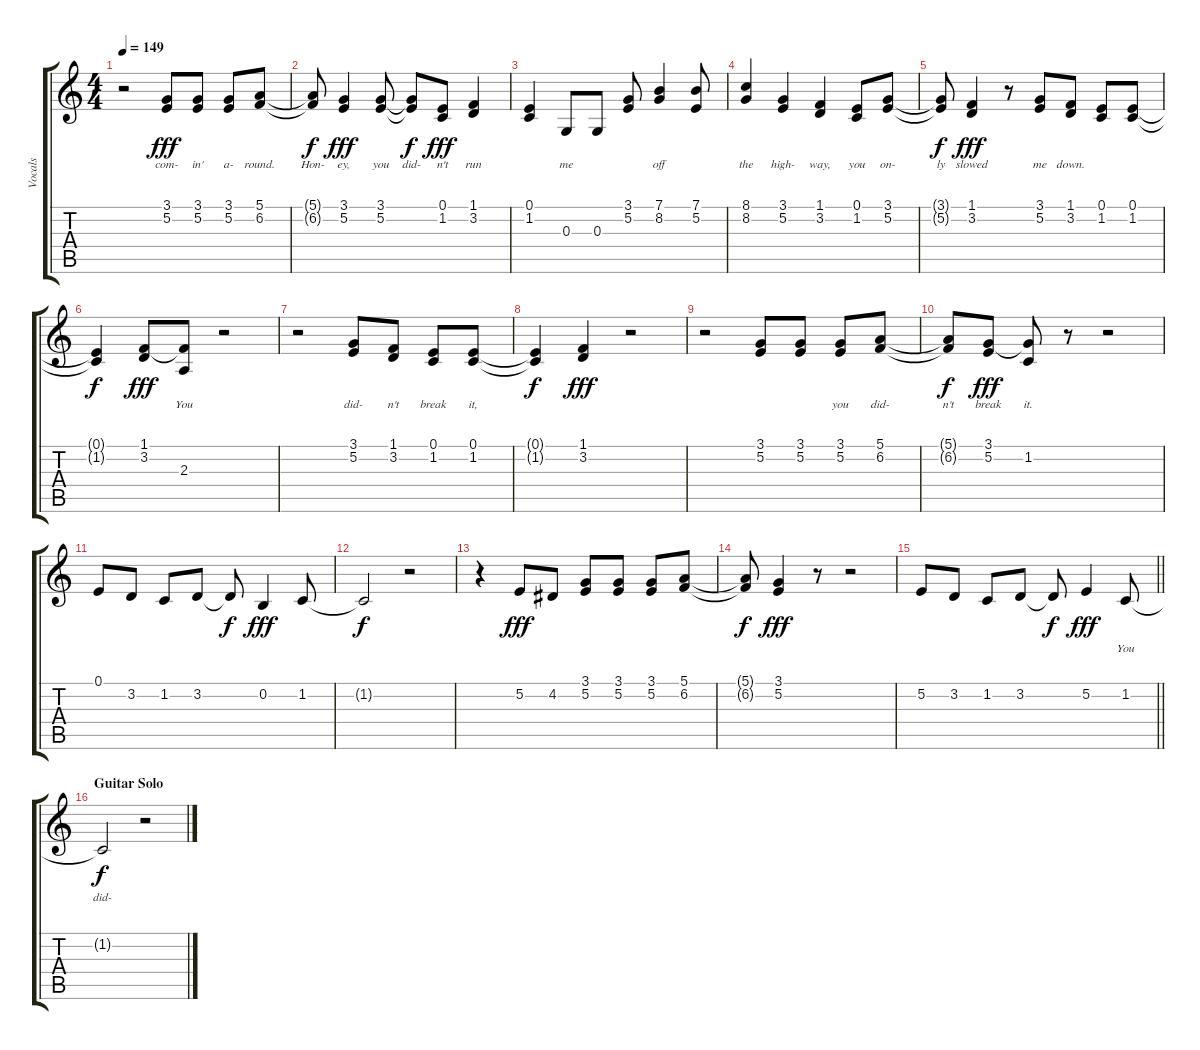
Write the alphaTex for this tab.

\track ("Vocals" "Vocals") {instrument lead6voice}
\staff {score tabs}
\tuning (E4 B3 G3 D3 A2 E2) {hide}
\ts (4 4)
\tempo 149
\clef g2
\ks c
r.2{dy fff} (3.1 5.2).8{lyrics (0 "com-") lyrics (1 "") lyrics (2 "") lyrics (3 "") lyrics (4 "")} (3.1 5.2).8{lyrics (0 "in'") lyrics (1 "") lyrics (2 "") lyrics (3 "") lyrics (4 "")} (3.1 5.2).8{lyrics (0 "a-") lyrics (1 "") lyrics (2 "") lyrics (3 "") lyrics (4 "")} (5.1 6.2).8{lyrics (0 "round.") lyrics (1 "") lyrics (2 "") lyrics (3 "") lyrics (4 "")} |
(5.1{t} 6.2{t}).8{lyrics (0 "Hon-") lyrics (1 "") lyrics (2 "") lyrics (3 "") lyrics (4 "") dy f} (3.1 5.2).4{lyrics (0 "ey,") lyrics (1 "") lyrics (2 "") lyrics (3 "") lyrics (4 "") dy fff} (3.1 5.2).8{lyrics (0 "you") lyrics (1 "") lyrics (2 "") lyrics (3 "") lyrics (4 "")} (3.1{t} 5.2{t}).8{lyrics (0 "did-") lyrics (1 "") lyrics (2 "") lyrics (3 "") lyrics (4 "") dy f} (0.1 1.2).8{lyrics (0 "n't") lyrics (1 "") lyrics (2 "") lyrics (3 "") lyrics (4 "") dy fff} (1.1 3.2).4{lyrics (0 "run") lyrics (1 "") lyrics (2 "") lyrics (3 "") lyrics (4 "")} |
(0.1 1.2).4{lyrics (0 "") lyrics (1 "") lyrics (2 "") lyrics (3 "") lyrics (4 "")} 0.3.8{lyrics (0 "me") lyrics (1 "") lyrics (2 "") lyrics (3 "") lyrics (4 "")} 0.3.8{lyrics (0 "") lyrics (1 "") lyrics (2 "") lyrics (3 "") lyrics (4 "")} (3.1 5.2).8{lyrics (0 "") lyrics (1 "") lyrics (2 "") lyrics (3 "") lyrics (4 "")} (7.1 8.2).4{lyrics (0 "off") lyrics (1 "") lyrics (2 "") lyrics (3 "") lyrics (4 "")} (7.1 5.2).8{lyrics (0 "") lyrics (1 "") lyrics (2 "") lyrics (3 "") lyrics (4 "")} |
(8.1 8.2).4{lyrics (0 "the") lyrics (1 "") lyrics (2 "") lyrics (3 "") lyrics (4 "")} (3.1 5.2).4{lyrics (0 "high-") lyrics (1 "") lyrics (2 "") lyrics (3 "") lyrics (4 "")} (1.1 3.2).4{lyrics (0 "way,") lyrics (1 "") lyrics (2 "") lyrics (3 "") lyrics (4 "")} (0.1 1.2).8{lyrics (0 "you") lyrics (1 "") lyrics (2 "") lyrics (3 "") lyrics (4 "")} (3.1 5.2).8{lyrics (0 "on-") lyrics (1 "") lyrics (2 "") lyrics (3 "") lyrics (4 "")} |
(3.1{t} 5.2{t}).8{lyrics (0 "ly") lyrics (1 "") lyrics (2 "") lyrics (3 "") lyrics (4 "") dy f} (1.1 3.2).4{lyrics (0 "slowed") lyrics (1 "") lyrics (2 "") lyrics (3 "") lyrics (4 "") dy fff} r.8 (3.1 5.2).8{lyrics (0 "me") lyrics (1 "") lyrics (2 "") lyrics (3 "") lyrics (4 "")} (1.1 3.2).8{lyrics (0 "down.") lyrics (1 "") lyrics (2 "") lyrics (3 "") lyrics (4 "")} (0.1 1.2).8{lyrics (0 "") lyrics (1 "") lyrics (2 "") lyrics (3 "") lyrics (4 "")} (0.1 1.2).8{lyrics (0 "") lyrics (1 "") lyrics (2 "") lyrics (3 "") lyrics (4 "")} |
(0.1{t} 1.2{t}).4{lyrics (0 "") lyrics (1 "") lyrics (2 "") lyrics (3 "") lyrics (4 "") dy f} (1.1 3.2).8{lyrics (0 "") lyrics (1 "") lyrics (2 "") lyrics (3 "") lyrics (4 "") dy fff} (1.1{t} 2.3).8{lyrics (0 "You") lyrics (1 "") lyrics (2 "") lyrics (3 "") lyrics (4 "")} r.2 |
r.2 (3.1 5.2).8{lyrics (0 "did-") lyrics (1 "") lyrics (2 "") lyrics (3 "") lyrics (4 "")} (1.1 3.2).8{lyrics (0 "n't") lyrics (1 "") lyrics (2 "") lyrics (3 "") lyrics (4 "")} (0.1 1.2).8{lyrics (0 "break") lyrics (1 "") lyrics (2 "") lyrics (3 "") lyrics (4 "")} (0.1 1.2).8{lyrics (0 "it,") lyrics (1 "") lyrics (2 "") lyrics (3 "") lyrics (4 "")} |
(0.1{t} 1.2{t}).4{lyrics (0 "") lyrics (1 "") lyrics (2 "") lyrics (3 "") lyrics (4 "") dy f} (1.1 3.2).4{lyrics (0 "") lyrics (1 "") lyrics (2 "") lyrics (3 "") lyrics (4 "") dy fff} r.2 |
r.2 (3.1 5.2).8{lyrics (0 "") lyrics (1 "") lyrics (2 "") lyrics (3 "") lyrics (4 "")} (3.1 5.2).8{lyrics (0 "") lyrics (1 "") lyrics (2 "") lyrics (3 "") lyrics (4 "")} (3.1 5.2).8{lyrics (0 "you") lyrics (1 "") lyrics (2 "") lyrics (3 "") lyrics (4 "")} (5.1 6.2).8{lyrics (0 "did-") lyrics (1 "") lyrics (2 "") lyrics (3 "") lyrics (4 "")} |
(5.1{t} 6.2{t}).8{lyrics (0 "n't") lyrics (1 "") lyrics (2 "") lyrics (3 "") lyrics (4 "") dy f} (3.1 5.2).8{lyrics (0 "break") lyrics (1 "") lyrics (2 "") lyrics (3 "") lyrics (4 "") dy fff} (3.1{t} 1.2).8{lyrics (0 "it.") lyrics (1 "") lyrics (2 "") lyrics (3 "") lyrics (4 "")} r.8 r.2 |
0.1.8{lyrics (0 "") lyrics (1 "") lyrics (2 "") lyrics (3 "") lyrics (4 "")} 3.2.8{lyrics (0 "") lyrics (1 "") lyrics (2 "") lyrics (3 "") lyrics (4 "")} 1.2.8{lyrics (0 "") lyrics (1 "") lyrics (2 "") lyrics (3 "") lyrics (4 "")} 3.2.8{lyrics (0 "") lyrics (1 "") lyrics (2 "") lyrics (3 "") lyrics (4 "")} 3.2{t}.8{lyrics (0 "") lyrics (1 "") lyrics (2 "") lyrics (3 "") lyrics (4 "") dy f} 0.2.4{lyrics (0 "") lyrics (1 "") lyrics (2 "") lyrics (3 "") lyrics (4 "") dy fff} 1.2.8{lyrics (0 "") lyrics (1 "") lyrics (2 "") lyrics (3 "") lyrics (4 "")} |
1.2{t}.2{lyrics (0 "") lyrics (1 "") lyrics (2 "") lyrics (3 "") lyrics (4 "") dy f} r.2 |
r.4 5.2.8{lyrics (0 "") lyrics (1 "") lyrics (2 "") lyrics (3 "") lyrics (4 "") dy fff} 4.2.8{lyrics (0 "") lyrics (1 "") lyrics (2 "") lyrics (3 "") lyrics (4 "")} (3.1 5.2).8{lyrics (0 "") lyrics (1 "") lyrics (2 "") lyrics (3 "") lyrics (4 "")} (3.1 5.2).8{lyrics (0 "") lyrics (1 "") lyrics (2 "") lyrics (3 "") lyrics (4 "")} (3.1 5.2).8{lyrics (0 "") lyrics (1 "") lyrics (2 "") lyrics (3 "") lyrics (4 "")} (5.1 6.2).8{lyrics (0 "") lyrics (1 "") lyrics (2 "") lyrics (3 "") lyrics (4 "")} |
(5.1{t} 6.2{t}).8{lyrics (0 "") lyrics (1 "") lyrics (2 "") lyrics (3 "") lyrics (4 "") dy f} (3.1 5.2).4{lyrics (0 "") lyrics (1 "") lyrics (2 "") lyrics (3 "") lyrics (4 "") dy fff} r.8 r.2 |
\barLineRight lightlight
5.2.8{lyrics (0 "") lyrics (1 "") lyrics (2 "") lyrics (3 "") lyrics (4 "")} 3.2.8{lyrics (0 "") lyrics (1 "") lyrics (2 "") lyrics (3 "") lyrics (4 "")} 1.2.8{lyrics (0 "") lyrics (1 "") lyrics (2 "") lyrics (3 "") lyrics (4 "")} 3.2.8{lyrics (0 "") lyrics (1 "") lyrics (2 "") lyrics (3 "") lyrics (4 "")} 3.2{t}.8{lyrics (0 "") lyrics (1 "") lyrics (2 "") lyrics (3 "") lyrics (4 "") dy f} 5.2.4{lyrics (0 "") lyrics (1 "") lyrics (2 "") lyrics (3 "") lyrics (4 "") dy fff} 1.2.8{lyrics (0 "") lyrics (1 "You") lyrics (2 "") lyrics (3 "") lyrics (4 "")} |
\section ("" "Guitar Solo")
1.2{t}.2{lyrics (0 "") lyrics (1 "did-") lyrics (2 "") lyrics (3 "") lyrics (4 "") dy f} r.2
